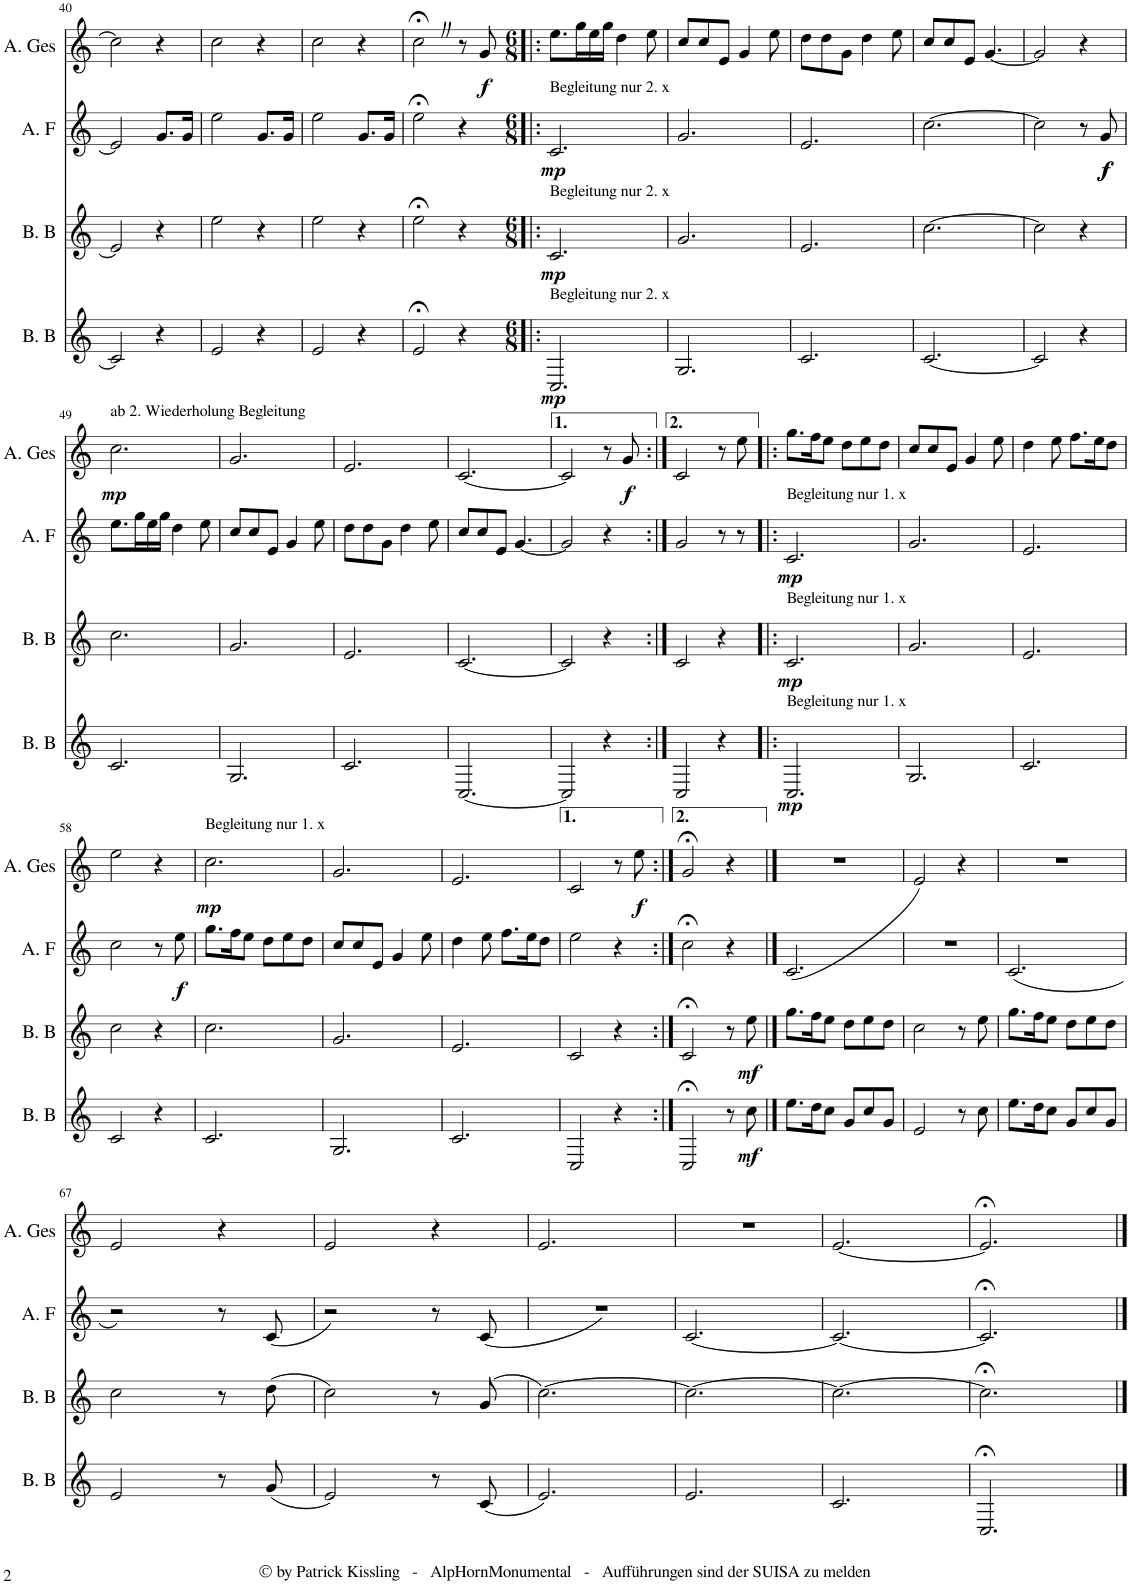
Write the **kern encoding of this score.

**kern	**dynam	**kern	**dynam	**kern	**dynam	**kern	**dynam
*part4	*part4	*part3	*part3	*part2	*part2	*part1	*part1
*staff4	*staff4	*staff3	*staff3	*staff2	*staff2	*staff1	*staff1
*I"Büchel in B	*	*I"Büchel in B	*	*I"Alphorn in F	*	*I"Alphorn in Ges	*
*I'B. B	*	*I'B. B	*	*I'A. F	*	*I'A. Ges	*
!!LO:PB:g=z
*clefG2	*	*clefG2	*	*clefG2	*	*clefG2	*
*Trd1c2	*	*Trd1c2	*	*Trd4c7	*	*Trd4c7	*
*k[]	*	*k[]	*	*k[]	*	*k[]	*
*M3/4	*	*M3/4	*	*M3/4	*	*M3/4	*
=40	=40	=40	=40	=40	=40	=40	=40
2c/]	.	2e/]	.	2e/]	.	2cc\]	.
4r	.	4r	.	8.g/L	.	4r	.
.	.	.	.	16g/Jk	.	.	.
=41	=41	=41	=41	=41	=41	=41	=41
2e/	.	2ee\	.	2ee\	.	2cc\	.
4r	.	4r	.	8.g/L	.	4r	.
.	.	.	.	16g/Jk	.	.	.
=42	=42	=42	=42	=42	=42	=42	=42
2e/	.	2ee\	.	2ee\	.	2cc\	.
4r	.	4r	.	8.g/L	.	4r	.
.	.	.	.	16g/Jk	.	.	.
=43	=43	=43	=43	=43	=43	=43	=43
2e;</	.	2ee;<\	.	2ee;<\	.	2cc;<Z\	.
4r	.	4r	.	4r	.	8r	.
!	!	!	!	!	!	!	!LO:DY:b
.	.	.	.	.	.	8g/	f
=44!|:	=44!|:	=44!|:	=44!|:	=44!|:	=44!|:	=44!|:	=44!|:
*M6/8	*	*M6/8	*	*M6/8	*	*M6/8	*
!	!	!	!	!LO:TX:a:t=Begleitung nur 2. x	!	!	!
!	!	!LO:TX:a:t=Begleitung nur 2. x	!	!	!	!	!
!LO:TX:a:t=Begleitung nur 2. x	!	!	!	!	!	!	!
!	!LO:DY:b	!	!LO:DY:b	!	!LO:DY:b	!	!
2.C/	mp	2.c/	mp	2.c/	mp	8.ee\L	.
.	.	.	.	.	.	16gg\L	.
.	.	.	.	.	.	16ee\	.
.	.	.	.	.	.	16gg\JJ	.
.	.	.	.	.	.	4dd\	.
.	.	.	.	.	.	8ee\	.
=45	=45	=45	=45	=45	=45	=45	=45
2.G/	.	2.g/	.	2.g/	.	8cc/L	.
.	.	.	.	.	.	8cc/	.
.	.	.	.	.	.	8e/J	.
.	.	.	.	.	.	4g/	.
.	.	.	.	.	.	8ee\	.
=46	=46	=46	=46	=46	=46	=46	=46
2.c/	.	2.e/	.	2.e/	.	8dd\L	.
.	.	.	.	.	.	8dd\	.
.	.	.	.	.	.	8g\J	.
.	.	.	.	.	.	4dd\	.
.	.	.	.	.	.	8ee\	.
=47	=47	=47	=47	=47	=47	=47	=47
[2.c/	.	[2.cc\	.	[2.cc\	.	8cc/L	.
.	.	.	.	.	.	8cc/	.
.	.	.	.	.	.	8e/J	.
.	.	.	.	.	.	[4.g/	.
=48	=48	=48	=48	=48	=48	=48	=48
2c/]	.	2cc\]	.	2cc\]	.	2g/]	.
4r	.	4r	.	8r	.	4r	.
!	!	!	!	!	!LO:DY:b	!	!
!	!	!	!	!	!LO:DY:n=1:b	!	!
.	.	.	.	8g/	f f	.	.
!!LO:LB:g=z
=49	=49	=49	=49	=49	=49	=49	=49
!	!	!	!	!	!	!LO:TX:a:t=ab 2. Wiederholung Begleitung	!
!	!	!	!	!	!	!	!LO:DY:b
2.c/	.	2.cc\	.	8.ee\L	.	2.cc\	mp
.	.	.	.	16gg\L	.	.	.
.	.	.	.	16ee\	.	.	.
.	.	.	.	16gg\JJ	.	.	.
.	.	.	.	4dd\	.	.	.
.	.	.	.	8ee\	.	.	.
=50	=50	=50	=50	=50	=50	=50	=50
2.G/	.	2.g/	.	8cc/L	.	2.g/	.
.	.	.	.	8cc/	.	.	.
.	.	.	.	8e/J	.	.	.
.	.	.	.	4g/	.	.	.
.	.	.	.	8ee\	.	.	.
=51	=51	=51	=51	=51	=51	=51	=51
2.c/	.	2.e/	.	8dd\L	.	2.e/	.
.	.	.	.	8dd\	.	.	.
.	.	.	.	8g\J	.	.	.
.	.	.	.	4dd\	.	.	.
.	.	.	.	8ee\	.	.	.
=52	=52	=52	=52	=52	=52	=52	=52
[2.C/	.	[2.c/	.	8cc/L	.	[2.c/	.
.	.	.	.	8cc/	.	.	.
.	.	.	.	8e/J	.	.	.
.	.	.	.	[4.g/	.	.	.
=53	=53	=53	=53	=53	=53	=53	=53
2C/]	.	2c/]	.	2g/]	.	2c/]	.
4r	.	4r	.	4r	.	8r	.
!	!	!	!	!	!	!	!LO:DY:b
.	.	.	.	.	.	8g/	f
=54:|!	=54:|!	=54:|!	=54:|!	=54:|!	=54:|!	=54:|!	=54:|!
2C/	.	2c/	.	2g/	.	2c/	.
4r	.	4r	.	8r	.	8r	.
.	.	.	.	8r	.	8ee\	.
=55!|:	=55!|:	=55!|:	=55!|:	=55!|:	=55!|:	=55!|:	=55!|:
!	!	!	!	!LO:TX:a:t=Begleitung nur 1. x	!	!	!
!	!	!LO:TX:a:t=Begleitung nur 1. x	!	!	!	!	!
!LO:TX:a:t=Begleitung nur 1. x	!	!	!	!	!	!	!
!	!LO:DY:b	!	!LO:DY:b	!	!LO:DY:b	!	!
2.C/	mp	2.c/	mp	2.c/	mp	8.gg\L	.
.	.	.	.	.	.	16ff\K	.
.	.	.	.	.	.	8ee\J	.
.	.	.	.	.	.	8dd\L	.
.	.	.	.	.	.	8ee\	.
.	.	.	.	.	.	8dd\J	.
=56	=56	=56	=56	=56	=56	=56	=56
2.G/	.	2.g/	.	2.g/	.	8cc/L	.
.	.	.	.	.	.	8cc/	.
.	.	.	.	.	.	8e/J	.
.	.	.	.	.	.	4g/	.
.	.	.	.	.	.	8ee\	.
=57	=57	=57	=57	=57	=57	=57	=57
2.c/	.	2.e/	.	2.e/	.	4dd\	.
.	.	.	.	.	.	8ee\	.
.	.	.	.	.	.	8.ff\L	.
.	.	.	.	.	.	16ee\K	.
.	.	.	.	.	.	8dd\J	.
!!LO:LB:g=z
=58	=58	=58	=58	=58	=58	=58	=58
2c/	.	2cc\	.	2cc\	.	2ee\	.
4r	.	4r	.	8r	.	4r	.
!	!	!	!	!	!LO:DY:b	!	!
.	.	.	.	8ee\	f	.	.
=59	=59	=59	=59	=59	=59	=59	=59
!	!	!	!	!	!	!LO:TX:a:t=Begleitung nur 1. x	!
!	!	!	!	!	!	!	!LO:DY:b
2.c/	.	2.cc\	.	8.gg\L	.	2.cc\	mp
.	.	.	.	16ff\K	.	.	.
.	.	.	.	8ee\J	.	.	.
.	.	.	.	8dd\L	.	.	.
.	.	.	.	8ee\	.	.	.
.	.	.	.	8dd\J	.	.	.
=60	=60	=60	=60	=60	=60	=60	=60
2.G/	.	2.g/	.	8cc/L	.	2.g/	.
.	.	.	.	8cc/	.	.	.
.	.	.	.	8e/J	.	.	.
.	.	.	.	4g/	.	.	.
.	.	.	.	8ee\	.	.	.
=61	=61	=61	=61	=61	=61	=61	=61
2.c/	.	2.e/	.	4dd\	.	2.e/	.
.	.	.	.	8ee\	.	.	.
.	.	.	.	8.ff\L	.	.	.
.	.	.	.	16ee\K	.	.	.
.	.	.	.	8dd\J	.	.	.
=62	=62	=62	=62	=62	=62	=62	=62
2C/	.	2c/	.	2ee\	.	2c/	.
4r	.	4r	.	4r	.	8r	.
!	!	!	!	!	!	!	!LO:DY:b
.	.	.	.	.	.	8ee\	f
=63:|!	=63:|!	=63:|!	=63:|!	=63:|!	=63:|!	=63:|!	=63:|!
2C;</	.	2c;</	.	2cc;<\	.	2g;</	.
8r	.	8r	.	4r	.	4r	.
!	!LO:DY:b	!	!LO:DY:b	!	!	!	!
8cc\	mf	8ee\	mf	.	.	.	.
==64	==64	==64	==64	==64	==64	==64	==64
8.ee\L	.	8.gg\L	.	(2.c/	.	2.r	.
16dd\K	.	16ff\K	.	.	.	.	.
8cc\J	.	8ee\J	.	.	.	.	.
8g/L	.	8dd\L	.	.	.	.	.
8cc/	.	8ee\	.	.	.	.	.
8g/J	.	8dd\J	.	.	.	.	.
=65	=65	=65	=65	=65	=65	=65	=65
2e/	.	2cc\	.	2.r	.	(2e/	.
8r	.	8r	.	.	.	4r	.
8cc\	.	8ee\	.	.	.	.	.
=66	=66	=66	=66	=66	=66	=66	=66
8.ee\L	.	8.gg\L	.	2.c/	.	2.r	.
16dd\K	.	16ff\K	.	.	.	.	.
8cc\J	.	8ee\J	.	.	.	.	.
8g/L	.	8dd\L	.	.	.	.	.
8cc/	.	8ee\	.	.	.	.	.
8g/J	.	8dd\J	.	.	.	.	.
!!LO:LB:g=z
=67	=67	=67	=67	=67	=67	=67	=67
2e/	.	2cc\	.	2r)	.	2e/	.
8r	.	8r	.	8r	.	4r	.
(8g/	.	(8dd\	.	(8c/	.	.	.
=68	=68	=68	=68	=68	=68	=68	=68
2e/)	.	2cc\)	.	2r)	.	2e/	.
8r	.	8r	.	8r	.	4r	.
(8c/	.	(8g/	.	(8c/	.	.	.
=69	=69	=69	=69	=69	=69	=69	=69
2.e/)	.	[2.cc\)	.	2.r)	.	2.e/	.
=70	=70	=70	=70	=70	=70	=70	=70
2.e/	.	2.cc\_	.	[2.c/	.	2.r	.
=71	=71	=71	=71	=71	=71	=71	=71
2.c/	.	2.cc\_	.	2.c/_	.	[2.e/	.
=72	=72	=72	=72	=72	=72	=72	=72
2.C;</	.	2.cc;<\]	.	2.c;</]	.	2.e;</]	.
==	==	==	==	==	==	==	==
*-	*-	*-	*-	*-	*-	*-	*-
